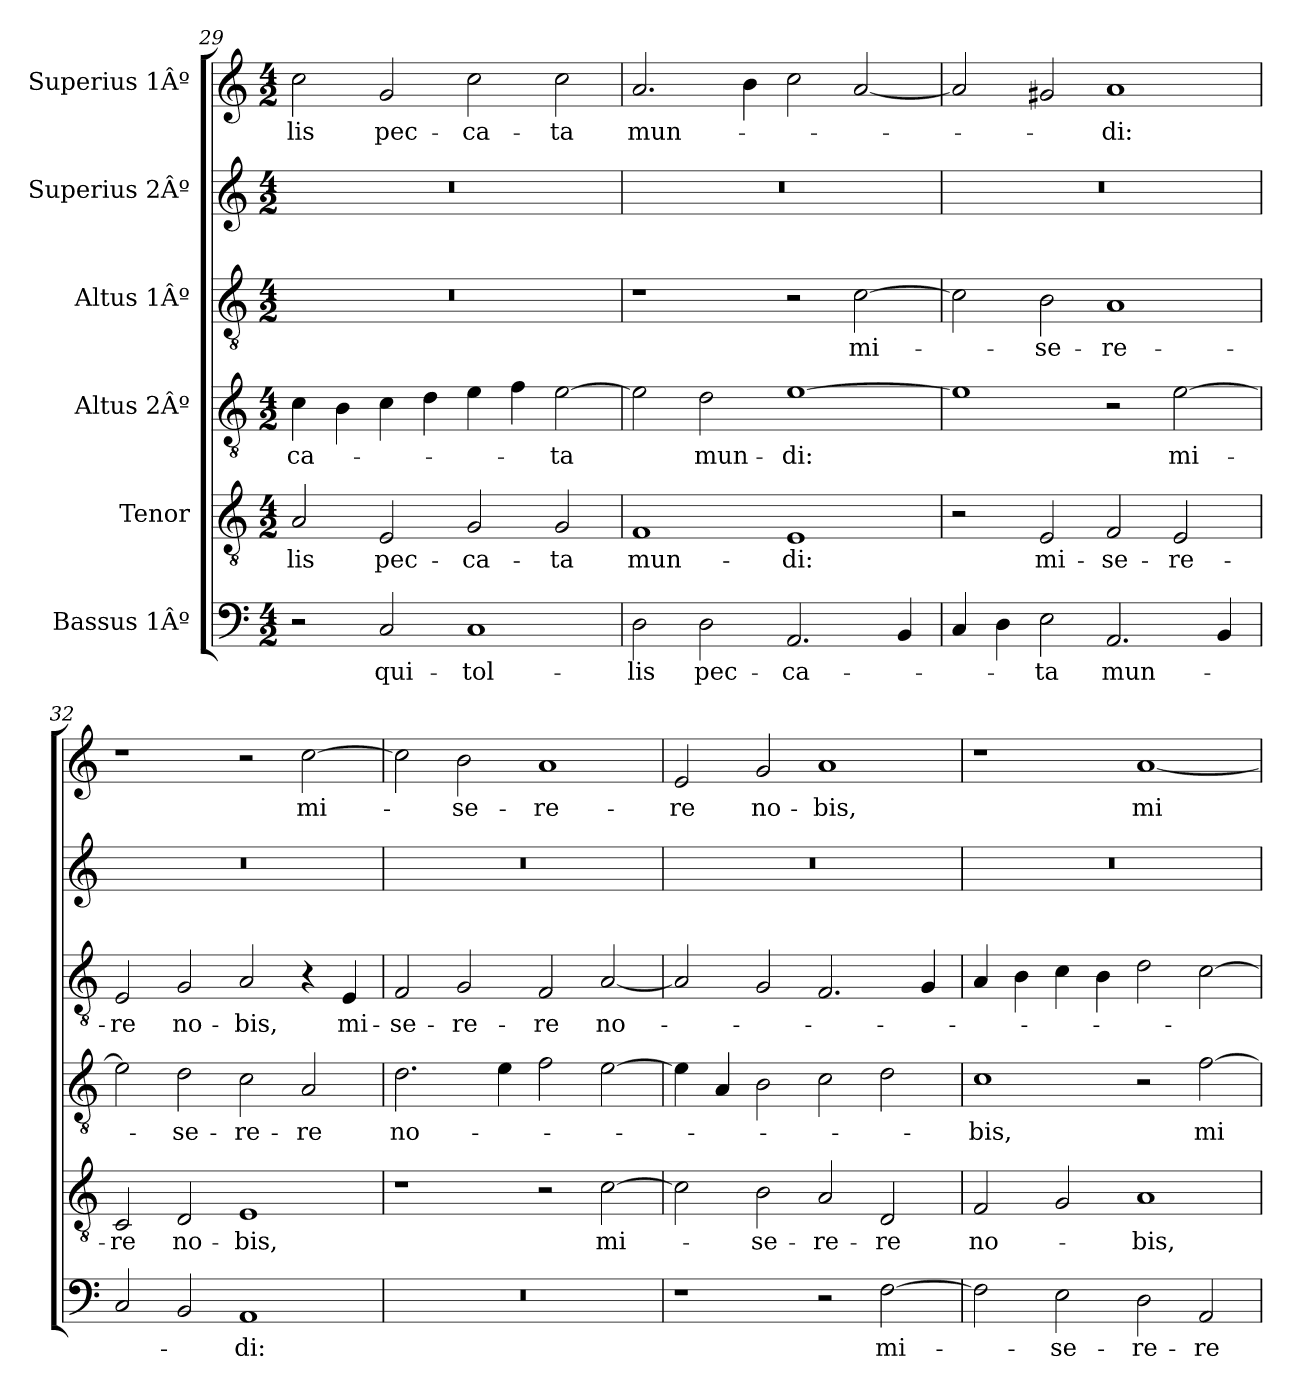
**kern	**text	**kern	**text	**kern	**text	**kern	**text	**kern	**kern	**text
*part6	*part6	*part5	*part5	*part4	*part4	*part3	*part3	*part2	*part1	*part1
*staff6	*staff6	*staff5	*staff5	*staff4	*staff4	*staff3	*staff3	*staff2	*staff1	*staff1
*I"Bassus 1Âº	*	*I"Tenor	*	*I"Altus 2Âº	*	*I"Altus 1Âº	*	*I"Superius 2Âº	*I"Superius 1Âº	*
*clefF4	*	*clefGv2	*	*clefGv2	*	*clefGv2	*	*clefG2	*clefG2	*
*k[]	*	*k[]	*	*k[]	*	*k[]	*	*k[]	*k[]	*
*M4/2	*	*M4/2	*	*M4/2	*	*M4/2	*	*M4/2	*M4/2	*
=29	=29	=29	=29	=29	=29	=29	=29	=29	=29	=29
2r	.	2A/	-lis	4c\	-ca-	0r	.	0r	2cc\	-lis
.	.	.	.	4B\	.	.	.	.	.	.
2C/	qui-	2E/	pec-	4c\	.	.	.	.	2g/	pec-
.	.	.	.	4d\	.	.	.	.	.	.
1C/	tol-	2G/	-ca-	4e\	.	.	.	.	2cc\	-ca-
.	.	.	.	4f\	.	.	.	.	.	.
.	.	2G/	-ta	[2e\	-ta	.	.	.	2cc\	-ta
=30	=30	=30	=30	=30	=30	=30	=30	=30	=30	=30
2D\	-lis	1F/	mun-	2e\]	.	1r	.	0r	2.a/	mun-
2D\	pec-	.	.	2d\	mun-	.	.	.	.	.
.	.	.	.	.	.	.	.	.	4b\	.
2.AA/	-ca-	1E/	-di:	[1e\	-di:	2r	.	.	2cc\	.
.	.	.	.	.	.	[2c\	mi-	.	[2a/	.
4BB/	.	.	.	.	.	.	.	.	.	.
=31	=31	=31	=31	=31	=31	=31	=31	=31	=31	=31
4C/	.	2r	.	1e\]	.	2c\]	.	0r	2a/]	.
4D\	.	.	.	.	.	.	.	.	.	.
2E\	-ta	2E/	mi-	.	.	2B\	-se-	.	2g#X/	.
2.AA/	mun-	2F/	-se-	2r	.	1A/	-re-	.	1a/	-di:
.	.	2E/	-re-	[2e\	mi-	.	.	.	.	.
4BB/	.	.	.	.	.	.	.	.	.	.
=32	=32	=32	=32	=32	=32	=32	=32	=32	=32	=32
2C/	.	2C/	-re	2e\]	.	2E/	-re	0r	1r	.
2BB/	.	2D/	no-	2d\	-se-	2G/	no-	.	.	.
1AA/	-di:	1E/	-bis,	2c\	-re-	2A/	-bis,	.	2r	.
.	.	.	.	2A/	-re	4r	.	.	[2cc\	mi-
.	.	.	.	.	.	4E/	mi-	.	.	.
=33	=33	=33	=33	=33	=33	=33	=33	=33	=33	=33
0r	.	1r	.	2.d\	no-	2F/	-se-	0r	2cc\]	.
.	.	.	.	.	.	2G/	-re-	.	2b\	-se-
.	.	.	.	4e\	.	.	.	.	.	.
.	.	2r	.	2f\	.	2F/	-re	.	1a/	-re-
.	.	[2c\	mi-	[2e\	.	[2A/	no-	.	.	.
=34	=34	=34	=34	=34	=34	=34	=34	=34	=34	=34
1r	.	2c\]	.	4e\]	.	2A/]	.	0r	2e/	-re
.	.	.	.	4A/	.	.	.	.	.	.
.	.	2B\	-se-	2B\	.	2G/	.	.	2g/	no-
2r	.	2A/	-re-	2c\	.	2.F/	.	.	1a/	-bis,
[2F\	mi-	2D/	-re	2d\	.	.	.	.	.	.
.	.	.	.	.	.	4G/	.	.	.	.
=35	=35	=35	=35	=35	=35	=35	=35	=35	=35	=35
2F\]	.	2F/	no-	1c\	-bis,	4A/	.	0r	1r	.
.	.	.	.	.	.	4B\	.	.	.	.
2E\	-se-	2G/	.	.	.	4c\	.	.	.	.
.	.	.	.	.	.	4B\	.	.	.	.
2D\	-re-	1A/	-bis,	2r	.	2d\	.	.	[1a/	mi-
2AA/	-re	.	.	[2f\	mi-	[2c\	.	.	.	.
=	=	=	=	=	=	=	=	=	=	=
*-	*-	*-	*-	*-	*-	*-	*-	*-	*-	*-
